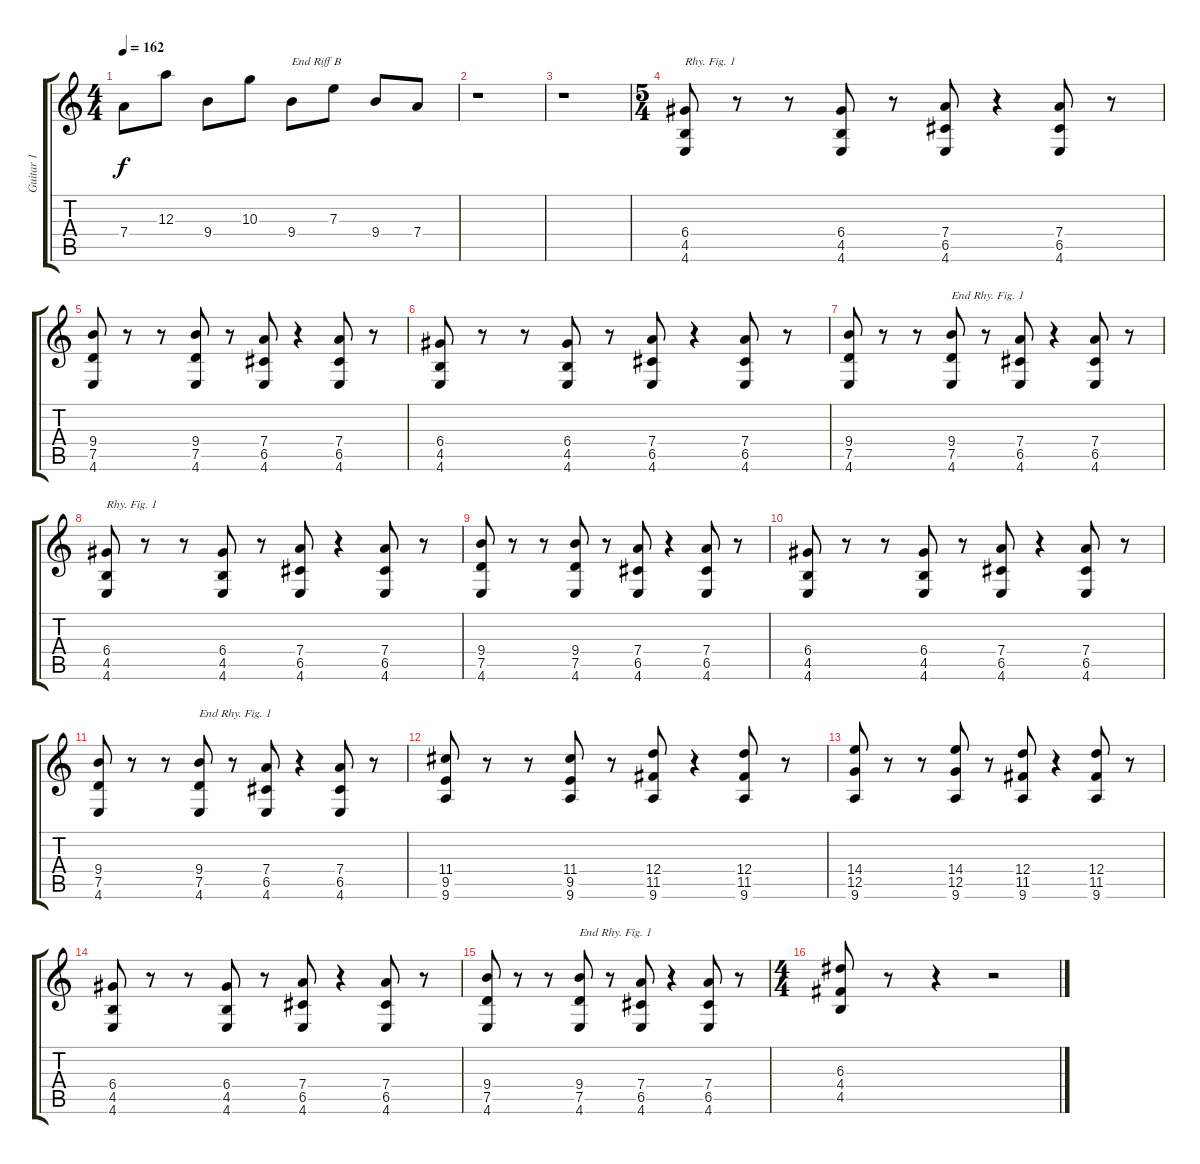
\track ("Guitar 1" "Guitar 1") {instrument acousticguitarsteel}
\staff {score tabs}
\tuning (G4 E4 A3 D3 G2 C2) {hide}
\ts (4 4)
\tempo 162
\clef g2
\ks c
7.4.8{dy f} 12.3.8 9.4.8 10.3.8 9.4.8{txt "End Riff B"} 7.3.8 9.4.8 7.4.8 |
r.1 |
r.1 |
\ts (5 4)
(6.4 4.5 4.6).8{txt "Rhy. Fig. 1"} r.8 r.8 (6.4 4.5 4.6).8 r.8 (7.4 6.5 4.6).8 r.4 (7.4 6.5 4.6).8 r.8 |
(9.4 7.5 4.6).8 r.8 r.8 (9.4 7.5 4.6).8 r.8 (7.4 6.5 4.6).8 r.4 (7.4 6.5 4.6).8 r.8 |
(6.4 4.5 4.6).8 r.8 r.8 (6.4 4.5 4.6).8 r.8 (7.4 6.5 4.6).8 r.4 (7.4 6.5 4.6).8 r.8 |
(9.4 7.5 4.6).8 r.8 r.8 (9.4 7.5 4.6).8{txt "End Rhy. Fig. 1"} r.8 (7.4 6.5 4.6).8 r.4 (7.4 6.5 4.6).8 r.8 |
(6.4 4.5 4.6).8{txt "Rhy. Fig. 1"} r.8 r.8 (6.4 4.5 4.6).8 r.8 (7.4 6.5 4.6).8 r.4 (7.4 6.5 4.6).8 r.8 |
(9.4 7.5 4.6).8 r.8 r.8 (9.4 7.5 4.6).8 r.8 (7.4 6.5 4.6).8 r.4 (7.4 6.5 4.6).8 r.8 |
(6.4 4.5 4.6).8 r.8 r.8 (6.4 4.5 4.6).8 r.8 (7.4 6.5 4.6).8 r.4 (7.4 6.5 4.6).8 r.8 |
(9.4 7.5 4.6).8 r.8 r.8 (9.4 7.5 4.6).8{txt "End Rhy. Fig. 1"} r.8 (7.4 6.5 4.6).8 r.4 (7.4 6.5 4.6).8 r.8 |
(11.4 9.5 9.6).8 r.8 r.8 (11.4 9.5 9.6).8 r.8 (12.4 11.5 9.6).8 r.4 (12.4 11.5 9.6).8 r.8 |
(14.4 12.5 9.6).8 r.8 r.8 (14.4 12.5 9.6).8 r.8 (12.4 11.5 9.6).8 r.4 (12.4 11.5 9.6).8 r.8 |
(6.4 4.5 4.6).8 r.8 r.8 (6.4 4.5 4.6).8 r.8 (7.4 6.5 4.6).8 r.4 (7.4 6.5 4.6).8 r.8 |
(9.4 7.5 4.6).8 r.8 r.8 (9.4 7.5 4.6).8{txt "End Rhy. Fig. 1"} r.8 (7.4 6.5 4.6).8 r.4 (7.4 6.5 4.6).8 r.8 |
\ts (4 4)
(6.3 4.4 4.5).8 r.8 r.4 r.2
